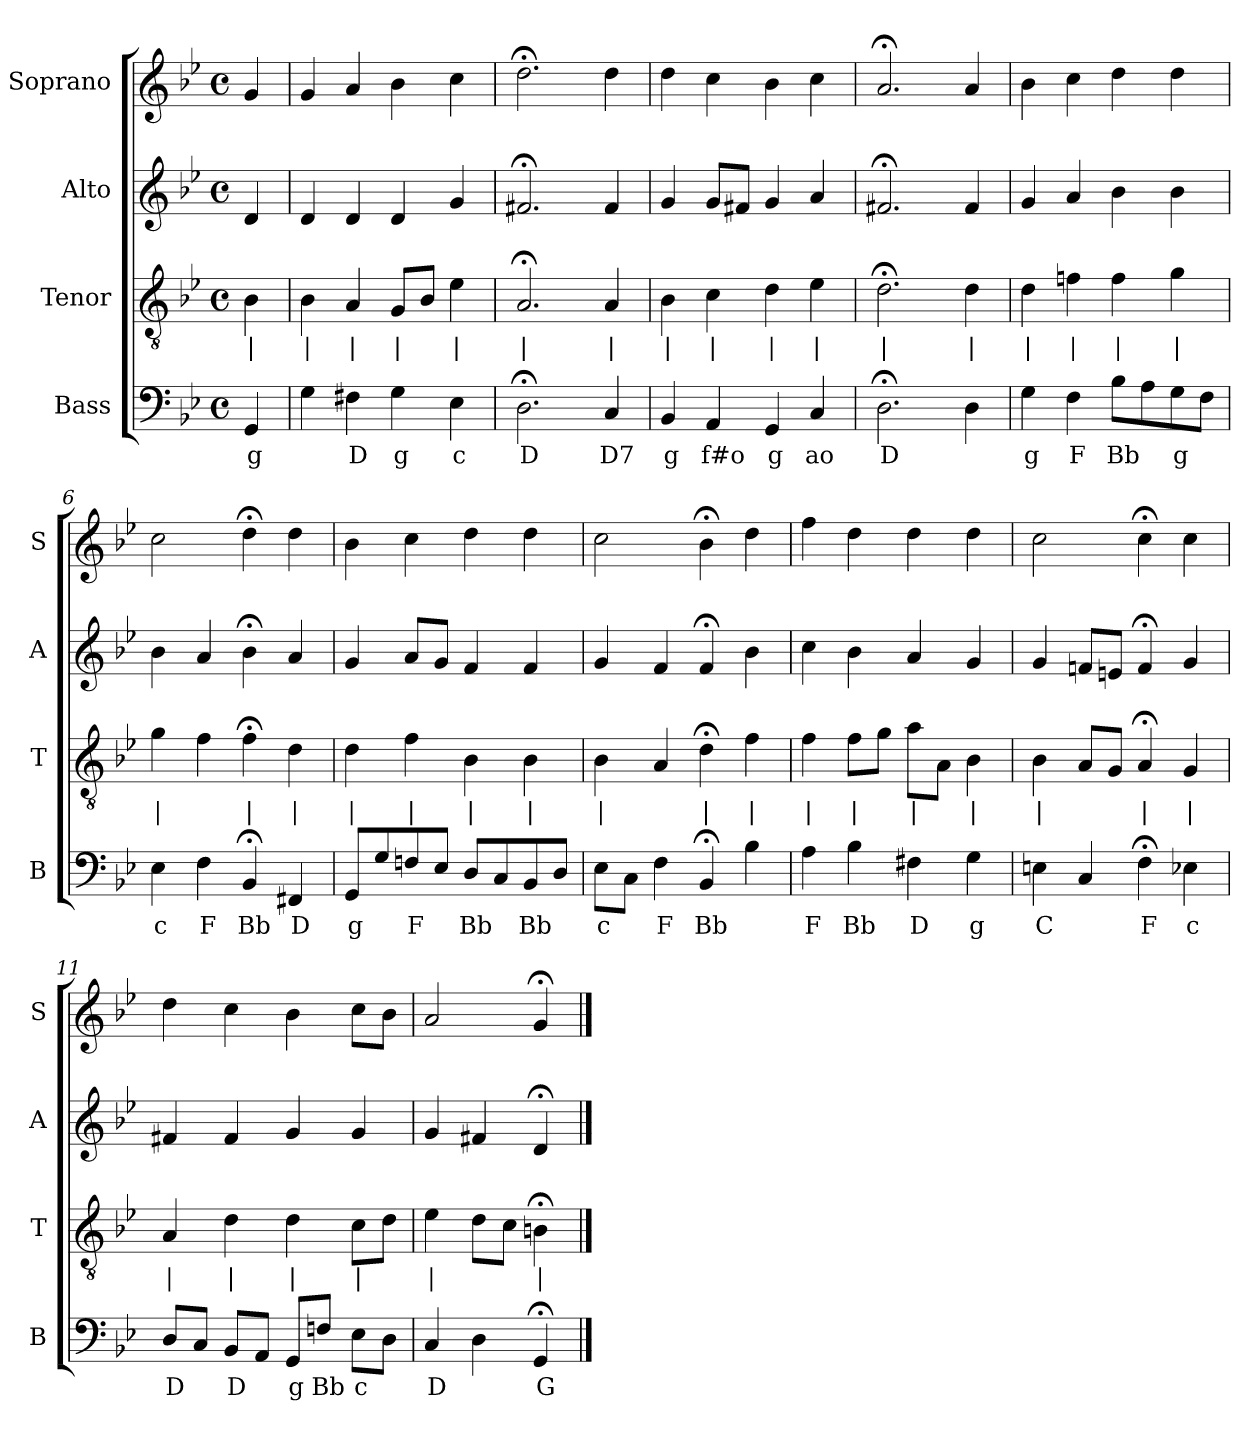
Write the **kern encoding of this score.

**kern	**text	**kern	**text	**kern	**kern
*part4	*part4	*part3	*part3	*part2	*part1
*staff4	*staff4	*staff3	*staff3	*staff2	*staff1
*I"Bass	*	*I"Tenor	*	*I"Alto	*I"Soprano
*I'B	*	*I'T	*	*I'A	*I'S
*clefF4	*	*clefGv2	*	*clefG2	*clefG2
*k[b-e-]	*	*k[b-e-]	*	*k[b-e-]	*k[b-e-]
*g:	*	*g:	*	*g:	*g:
*M4/4	*	*M4/4	*	*M4/4	*M4/4
*met(c)	*	*met(c)	*	*met(c)	*met(c)
*MM100	*	*MM100	*	*MM100	*MM100
=	=	=	=	=	=
4GG	g	4B-	|	4d	4g
=1	=1	=1	=1	=1	=1
4G	.	4B-	|	4d	4g
4F#X	D	4A	|	4d	4a
4G	g	8GL	|	4d	4b-
.	.	8B-J	.	.	.
4E-	c	4e-	|	4g	4cc
=2	=2	=2	=2	=2	=2
2.D;<	D	2.A;<	|	2.f#X;<	2.dd;<
4C	D7	4A	|	4f#	4dd
=3	=3	=3	=3	=3	=3
4BB-	g	4B-	|	4g	4dd
4AA	f#o	4c	|	8gL	4cc
.	.	.	.	8f#XJ	.
4GG	g	4d	|	4g	4b-
4C	ao	4e-	|	4a	4cc
=4	=4	=4	=4	=4	=4
2.D;<	D	2.d;<	|	2.f#X;<	2.a;<
4D	.	4d	|	4f#	4a
=5	=5	=5	=5	=5	=5
4G	g	4d	|	4g	4b-
4F	F	4fn	|	4a	4cc
8B-L	Bb	4f	|	4b-	4dd
8A	.	.	.	.	.
8G	g	4g	|	4b-	4dd
8FJ	.	.	.	.	.
=6	=6	=6	=6	=6	=6
4E-	c	4g	|	4b-	2cc
4F	F	4f	.	4a	.
4BB-;<	Bb	4f;<	|	4b-;<	4dd;<
4FF#X	D	4d	|	4a	4dd
=7	=7	=7	=7	=7	=7
8GGL	g	4d	|	4g	4b-
8G	.	.	.	.	.
8Fn	F	4f	|	8aL	4cc
8E-J	.	.	.	8gJ	.
8DL	Bb	4B-	|	4f	4dd
8C	.	.	.	.	.
8BB-	Bb	4B-	|	4f	4dd
8DJ	.	.	.	.	.
=8	=8	=8	=8	=8	=8
8E-L	c	4B-	|	4g	2cc
8CJ	.	.	.	.	.
4F	F	4A	.	4f	.
4BB-;<	Bb	4d;<	|	4f;<	4b-;<
4B-	.	4f	|	4b-	4dd
=9	=9	=9	=9	=9	=9
4A	F	4f	|	4cc	4ff
4B-	Bb	8fL	|	4b-	4dd
.	.	8gJ	.	.	.
4F#X	D	8aL	|	4a	4dd
.	.	8AJ	.	.	.
4G	g	4B-	|	4g	4dd
=10	=10	=10	=10	=10	=10
4En	C	4B-	|	4g	2cc
4C	.	8AL	.	8fnL	.
.	.	8GJ	.	8enJ	.
4F;<	F	4A;<	|	4f;<	4cc;<
4E-X	c	4G	|	4g	4cc
=11	=11	=11	=11	=11	=11
8DL	D	4A	|	4f#X	4dd
8CJ	.	.	.	.	.
8BB-L	D	4d	|	4f#	4cc
8AAJ	.	.	.	.	.
8GGL	g	4d	|	4g	4b-
8FnJ	Bb	.	.	.	.
8E-L	c	8cL	|	4g	8ccL
8DJ	.	8dJ	.	.	8b-J
=12	=12	=12	=12	=12	=12
4C	D	4e-	|	4g	2a
4D	.	8dL	.	4f#X	.
.	.	8cJ	.	.	.
4GG;<	G	4Bn;<	|	4d;<	4g;<
==	==	==	==	==	==
*-	*-	*-	*-	*-	*-
